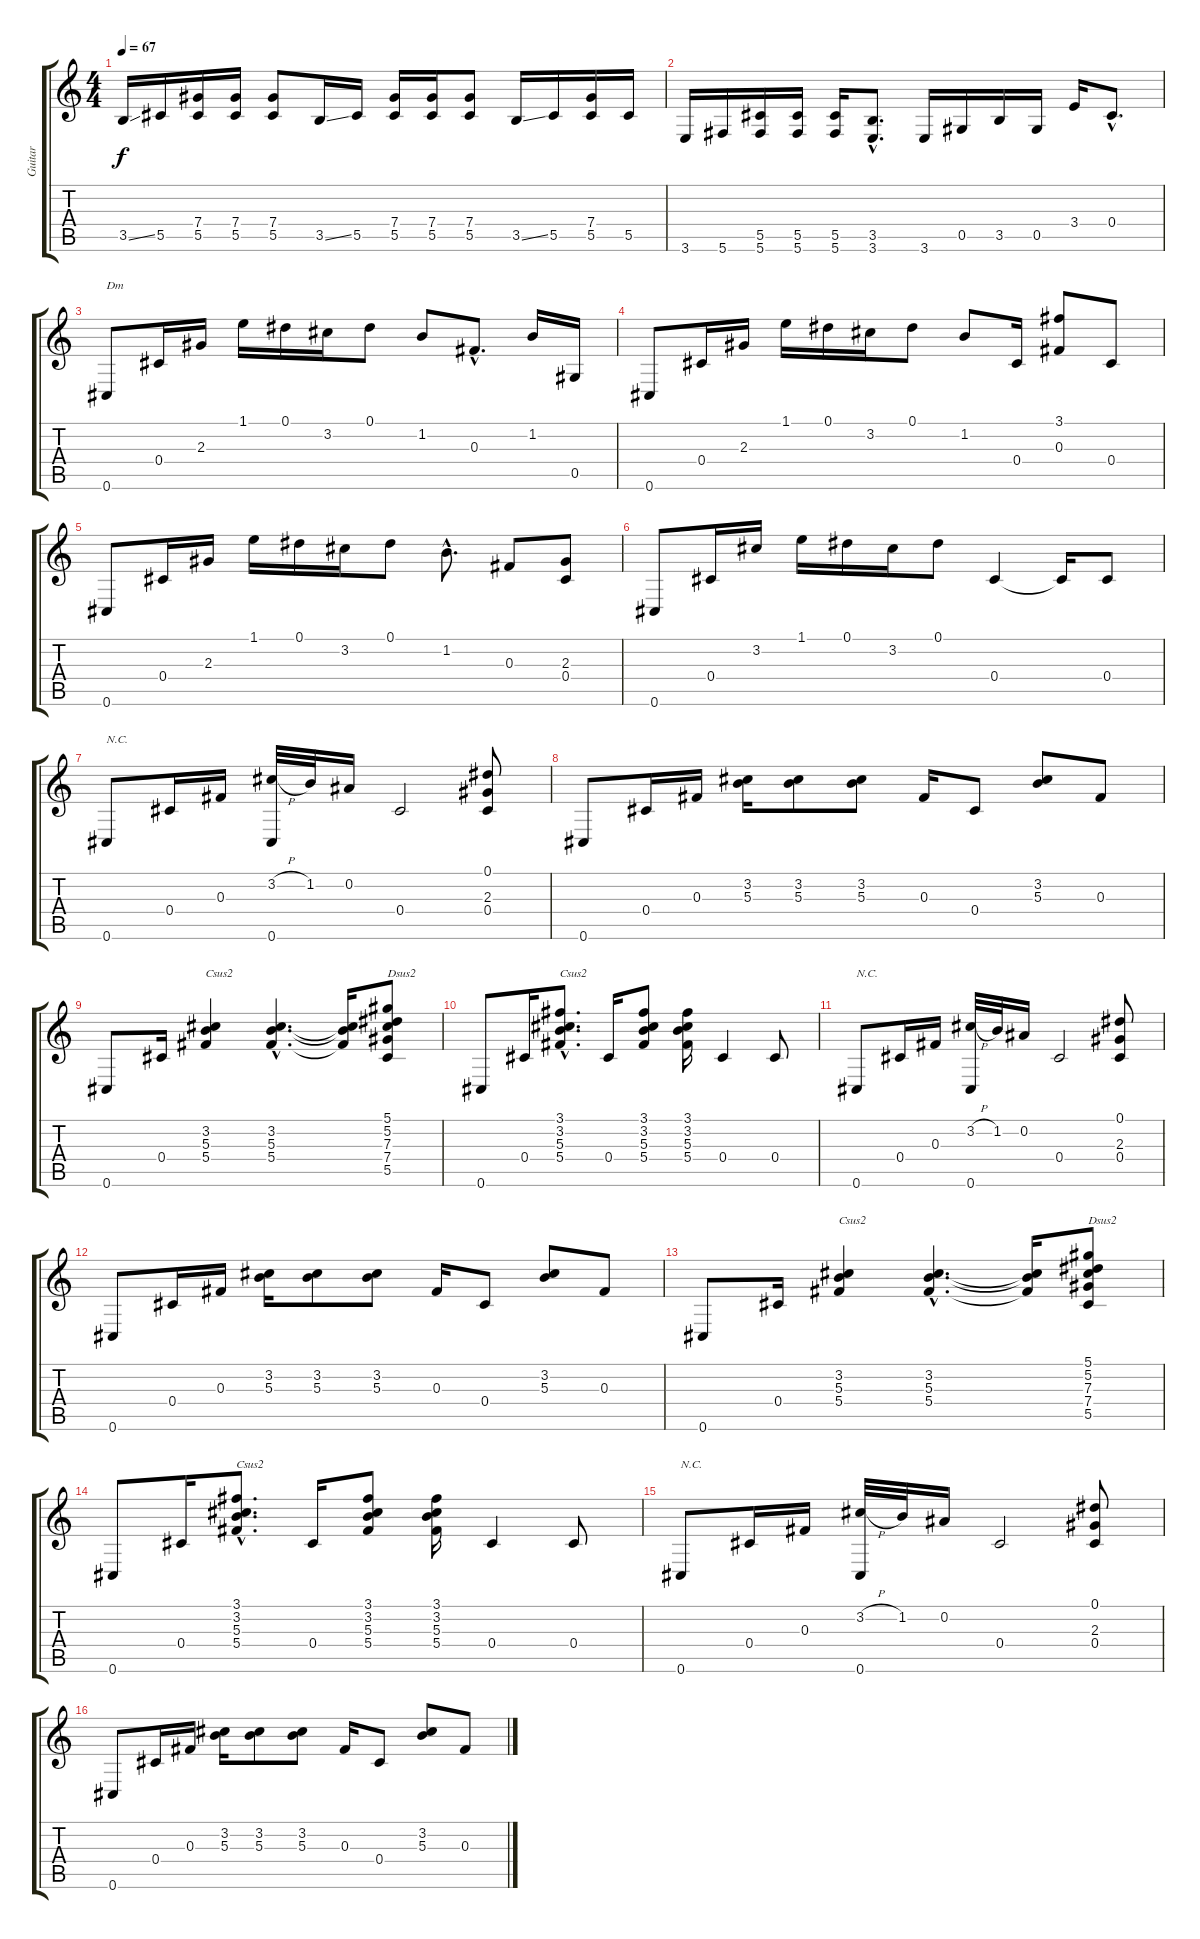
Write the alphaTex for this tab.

\track ("Guitar" "Guitar") {instrument acousticguitarnylon}
\staff {score tabs}
\tuning (Eb4 Bb3 Gb3 Db3 Ab2 Db2) {hide}
\ts (4 4)
\tempo 67
\clef g2
\ks c
3.5{ss}.16{dy f} 5.5.16 (7.4 5.5).16 (7.4 5.5).16 (7.4 5.5).8 3.5{ss}.16 5.5.16 (7.4 5.5).16 (7.4 5.5).16 (7.4 5.5).8 3.5{ss}.16 5.5.16 (7.4 5.5).16 5.5.16 |
3.6.16 5.6.16 (5.5 5.6).16 (5.5 5.6).16 (5.5 5.6).16 (3.5{hac} 3.6{hac}).8{d} 3.6.16 0.5.16 3.5.16 0.5.16 3.4.16 0.4{hac}.8{d} |
0.6.8{txt "Dm"} 0.4.16 2.3.16 1.1.16 0.1.16 3.2.16 0.1.8 1.2.8 0.3{hac}.8{d} 1.2.16 0.5.16 |
0.6.8 0.4.16 2.3.16 1.1.16 0.1.16 3.2.16 0.1.8 1.2.8 0.4.16 (3.1 0.3).8 0.4.8 |
0.6.8 0.4.16 2.3.16 1.1.16 0.1.16 3.2.16 0.1.8 1.2{hac}.8{d} 0.3.8 (2.3 0.4).8 |
0.6.8 0.4.16 3.2.16 1.1.16 0.1.16 3.2.16 0.1.8 0.4.4 0.4{t}.16 0.4.8 |
0.6.8{txt "N.C."} 0.4.16 0.3.16 (3.2{h} 0.6).32 1.2.32 0.2.16 0.4.2 (0.1 2.3 0.4).8 |
0.6.8 0.4.16 0.3.16 (3.2 5.3).16 (3.2 5.3).8 (3.2 5.3).8 0.3.16 0.4.8 (3.2 5.3).8 0.3.8 |
0.6.8 0.4.16 (3.2 5.3 5.4).4{txt "Csus2"} (3.2{hac} 5.3{hac} 5.4{hac}).4{d} (3.2{t} 5.3{t} 5.4{t}).16 (5.1 5.2 7.3 7.4 5.5).8{txt "Dsus2"} |
0.6.8 0.4.16 (3.1{hac} 3.2{hac} 5.3{hac} 5.4{hac}).8{d txt "Csus2"} 0.4.16 (3.1 3.2 5.3 5.4).8 (3.1 3.2 5.3 5.4).16 0.4.4 0.4.8 |
0.6.8{txt "N.C."} 0.4.16 0.3.16 (3.2{h} 0.6).32 1.2.32 0.2.16 0.4.2 (0.1 2.3 0.4).8 |
0.6.8 0.4.16 0.3.16 (3.2 5.3).16 (3.2 5.3).8 (3.2 5.3).8 0.3.16 0.4.8 (3.2 5.3).8 0.3.8 |
0.6.8 0.4.16 (3.2 5.3 5.4).4{txt "Csus2"} (3.2{hac} 5.3{hac} 5.4{hac}).4{d} (3.2{t} 5.3{t} 5.4{t}).16 (5.1 5.2 7.3 7.4 5.5).8{txt "Dsus2"} |
0.6.8 0.4.16 (3.1{hac} 3.2{hac} 5.3{hac} 5.4{hac}).8{d txt "Csus2"} 0.4.16 (3.1 3.2 5.3 5.4).8 (3.1 3.2 5.3 5.4).16 0.4.4 0.4.8 |
0.6.8{txt "N.C."} 0.4.16 0.3.16 (3.2{h} 0.6).32 1.2.32 0.2.16 0.4.2 (0.1 2.3 0.4).8 |
0.6.8 0.4.16 0.3.16 (3.2 5.3).16 (3.2 5.3).8 (3.2 5.3).8 0.3.16 0.4.8 (3.2 5.3).8 0.3.8
